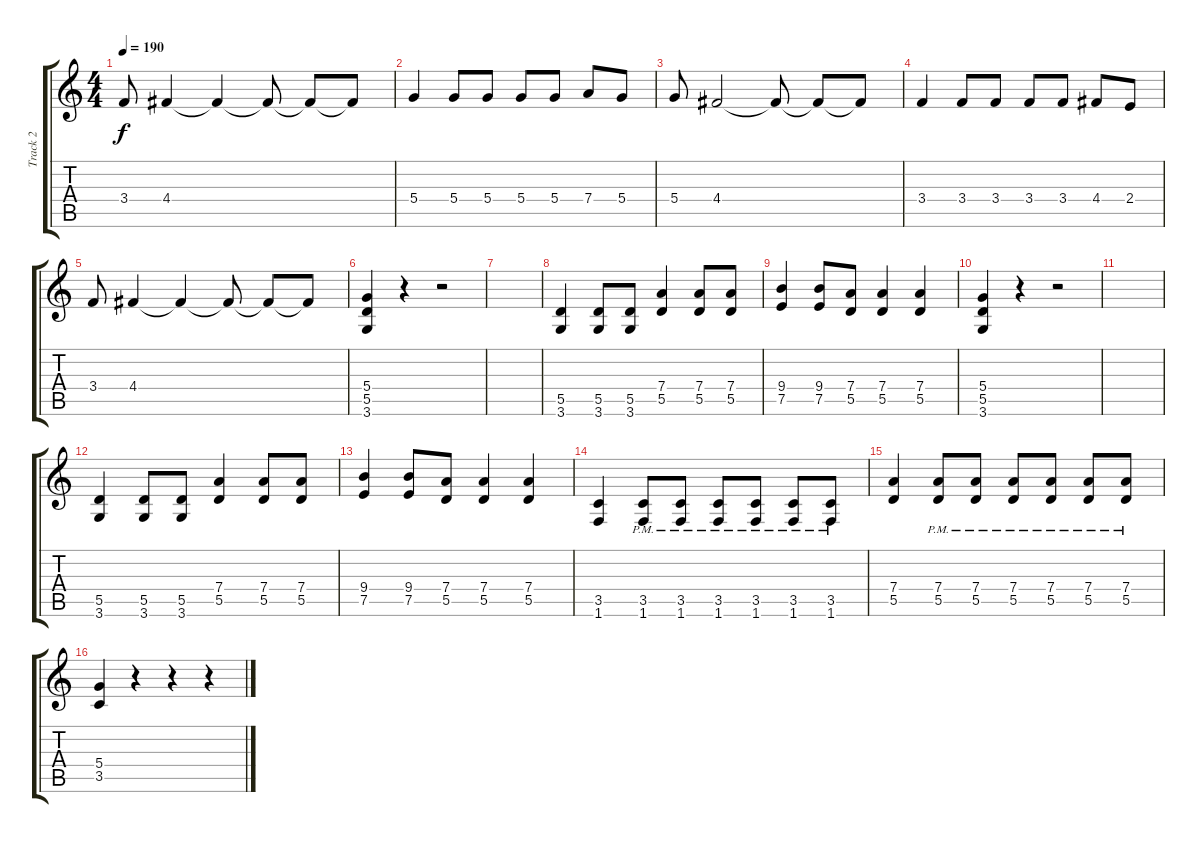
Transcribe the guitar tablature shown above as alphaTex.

\track ("Track 2" "Track 2") {instrument distortionguitar}
\staff {score tabs}
\tuning (E4 B3 G3 D3 A2 E2) {hide}
\ts (4 4)
\tempo 190
\clef g2
\ks c
3.4.8{dy f} 4.4.4 4.4{t}.4 4.4{t}.8 4.4{t}.8 4.4{t}.8 |
5.4.4 5.4.8 5.4.8 5.4.8 5.4.8 7.4.8 5.4.8 |
5.4.8 4.4.2 4.4{t}.8 4.4{t}.8 4.4{t}.8 |
3.4.4 3.4.8 3.4.8 3.4.8 3.4.8 4.4.8 2.4.8 |
3.4.8 4.4.4 4.4{t}.4 4.4{t}.8 4.4{t}.8 4.4{t}.8 |
(5.4 5.5 3.6).4 r.4 r.2 |
|
(5.5 3.6).4 (5.5 3.6).8 (5.5 3.6).8 (7.4 5.5).4 (7.4 5.5).8 (7.4 5.5).8 |
(9.4 7.5).4 (9.4 7.5).8 (7.4 5.5).8 (7.4 5.5).4 (7.4 5.5).4 |
(5.4 5.5 3.6).4 r.4 r.2 |
|
(5.5 3.6).4 (5.5 3.6).8 (5.5 3.6).8 (7.4 5.5).4 (7.4 5.5).8 (7.4 5.5).8 |
(9.4 7.5).4 (9.4 7.5).8 (7.4 5.5).8 (7.4 5.5).4 (7.4 5.5).4 |
(3.5 1.6).4 (3.5{pm} 1.6{pm}).8 (3.5{pm} 1.6{pm}).8 (3.5{pm} 1.6{pm}).8 (3.5{pm} 1.6{pm}).8 (3.5{pm} 1.6{pm}).8 (3.5{pm} 1.6{pm}).8 |
(7.4 5.5).4 (7.4{pm} 5.5{pm}).8 (7.4{pm} 5.5{pm}).8 (7.4{pm} 5.5{pm}).8 (7.4{pm} 5.5{pm}).8 (7.4{pm} 5.5{pm}).8 (7.4{pm} 5.5{pm}).8 |
(5.4 3.5).4 r.4 r.4 r.4
